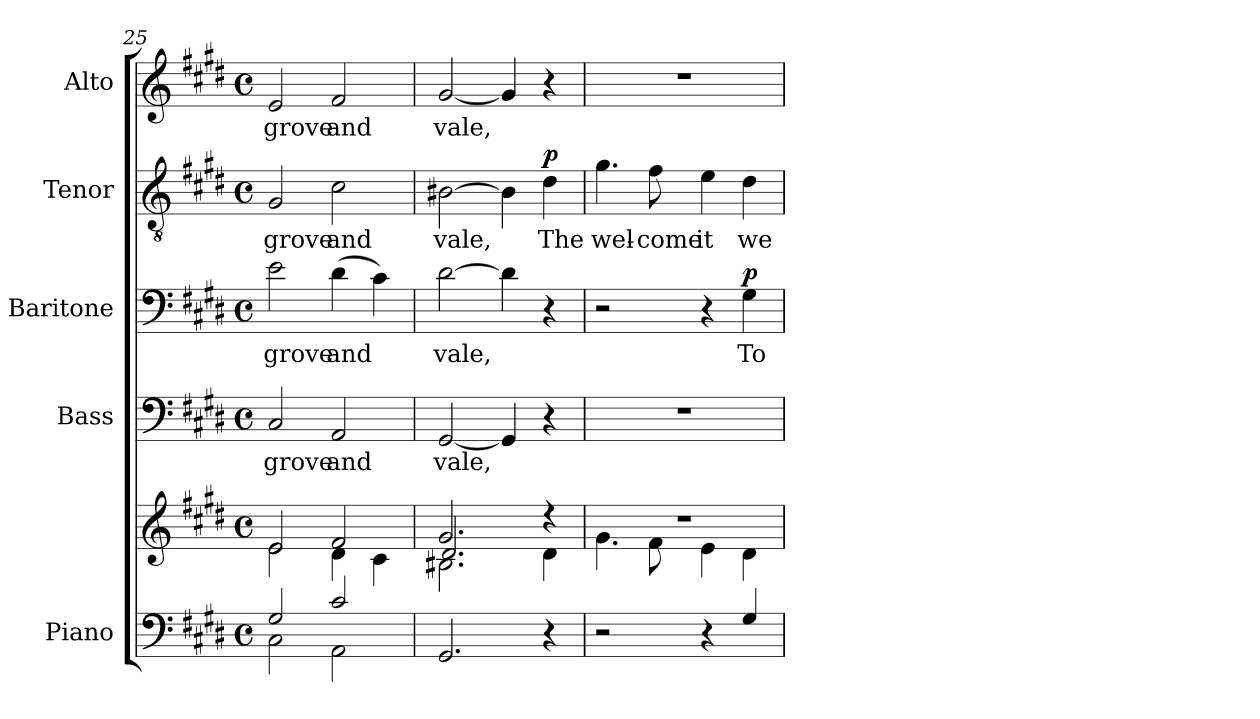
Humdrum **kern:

**kern	**kern	**kern	**text	**kern	**text	**dynam	**kern	**text	**dynam	**kern	**text
*part5	*part5	*part4	*part4	*part3	*part3	*part3	*part2	*part2	*part2	*part1	*part1
*staff6	*staff5	*staff4	*staff4	*staff3	*staff3	*staff3	*staff2	*staff2	*staff2	*staff1	*staff1
*I"Piano	*	*I"Bass	*	*I"Baritone	*	*	*I"Tenor	*	*	*I"Alto	*
*I'Pno.	*	*I'B.	*	*I'Bar.	*	*	*I'T.	*	*	*I'A.	*
*clefF4	*clefG2	*clefF4	*	*clefF4	*	*	*clefGv2	*	*	*clefG2	*
*	*	*	*	*	*	*	*ITrd7c12	*	*	*	*
*k[f#c#g#d#]	*k[f#c#g#d#]	*k[f#c#g#d#]	*	*k[f#c#g#d#]	*	*	*k[f#c#g#d#]	*	*	*k[f#c#g#d#]	*
*E:	*E:	*E:	*	*E:	*	*	*E:	*	*	*E:	*
*M4/4	*M4/4	*M4/4	*	*M4/4	*	*	*M4/4	*	*	*M4/4	*
*met(c)	*met(c)	*met(c)	*	*met(c)	*	*	*met(c)	*	*	*met(c)	*
=25	=25	=25	=25	=25	=25	=25	=25	=25	=25	=25	=25
*^	*^	*	*	*	*	*	*	*	*	*	*
!	!	!	!	!	!LO:LY:b:color=#000000	!	!	!	!	!	!	!	!
!	!	!	!	!	!	!	!LO:LY:b:color=#000000	!	!	!	!	!	!
!	!	!	!	!	!	!	!	!	!	!LO:LY:b:color=#000000	!	!	!
!	!	!	!	!	!	!	!	!	!	!	!	!	!LO:LY:b:color=#000000
2G#i/	2C#i\	2ei/	2ei\	2C#i/	grove	2ei\	grove	.	2GG#i/	grove	.	2ei/	grove
!	!	!	!	!	!LO:LY:b:color=#000000	!	!	!	!	!	!	!	!
!	!	!	!	!	!	!	!LO:LY:b:color=#000000	!	!	!	!	!	!
!	!	!	!	!	!	!	!	!	!	!LO:LY:b:color=#000000	!	!	!
!	!	!	!	!	!	!	!	!	!	!	!	!	!LO:LY:b:color=#000000
2c#i/	2AAi\	2f#i/	4d#i\	2AAi/	and	(4d#i\	and	.	2C#i\	and	.	2f#i/	and
.	.	.	4c#i\	.	.	4c#i\)	.	.	.	.	.	.	.
*v	*v	*	*	*	*	*	*	*	*	*	*	*	*
=26	=26	=26	=26	=26	=26	=26	=26	=26	=26	=26	=26	=26
*	*	*^	*	*	*	*	*	*	*	*	*	*
!	!	!	!	!	!LO:LY:b:color=#000000	!	!	!	!	!	!	!	!
!	!	!	!	!	!	!	!LO:LY:b:color=#000000	!	!	!	!	!	!
!	!	!	!	!	!	!	!	!	!	!LO:LY:b:color=#000000	!	!	!
!	!	!	!	!	!	!	!	!	!	!	!	!	!LO:LY:b:color=#000000
2.GG#i/	2.g#i/	2.B#Xi\	2.d#i/	[2GG#i/	vale,	[2d#i\	vale,	.	[2BB#Xi\	vale,	.	[2g#i/	vale,
.	.	.	.	4GG#i/]	.	4d#i\]	.	.	4BB#i\]	.	.	4g#i/]	.
!	!	!	!	!	!	!	!	!	!	!LO:LY:b:color=#000000	!	!	!
4r	4r	4ryy	4d#i\	4r	.	4r	.	.	4D#i\	The	p	4r	.
*	*	*v	*v	*	*	*	*	*	*	*	*	*	*
=27	=27	=27	=27	=27	=27	=27	=27	=27	=27	=27	=27	=27
*	*	*^	*	*	*	*	*	*	*	*	*	*
!	!	!	!	!	!	!	!	!	!	!LO:LY:b:color=#000000	!	!	!
*	*	*v	*v	*	*	*	*	*	*	*	*	*	*
2r	1r	4.g#i\	1r	.	2r	.	.	4.G#i\	wel-	.	1r	.
!	!	!	!	!	!	!	!	!	!LO:LY:b:color=#000000	!	!	!
.	.	8f#i\	.	.	.	.	.	8F#i\	-come	.	.	.
!	!	!	!	!	!	!	!	!	!LO:LY:b:color=#000000	!	!	!
4r	.	4ei\	.	.	4r	.	.	4Ei\	it	.	.	.
!	!	!	!	!	!	!LO:LY:b:color=#000000	!	!	!	!	!	!
!	!	!	!	!	!	!	!	!	!LO:LY:b:color=#000000	!	!	!
4G#i/	.	4d#i\	.	.	4G#i\	To	p	4D#i\	we	.	.	.
*	*v	*v	*	*	*	*	*	*	*	*	*	*
=	=	=	=	=	=	=	=	=	=	=	=
*-	*-	*-	*-	*-	*-	*-	*-	*-	*-	*-	*-
